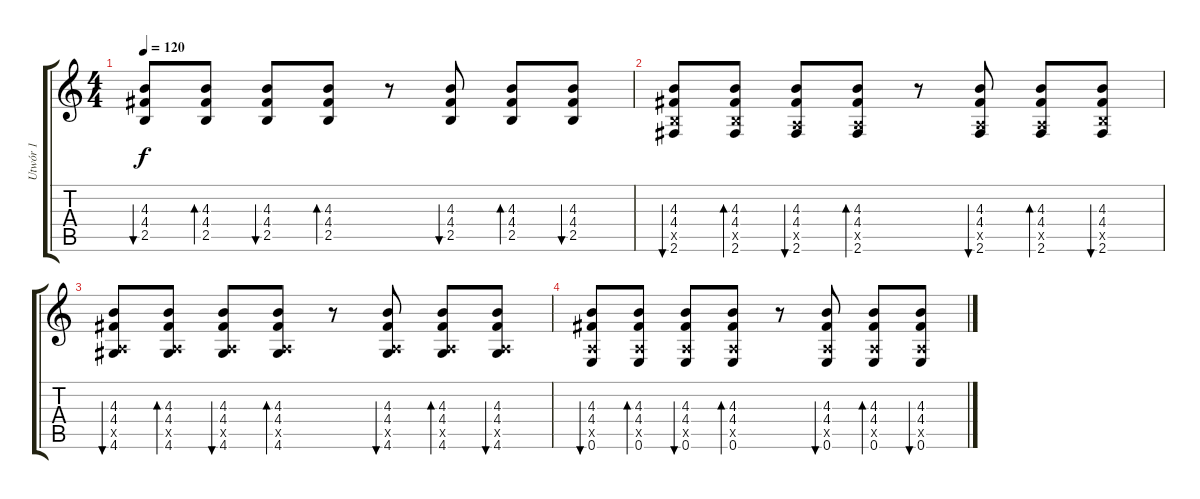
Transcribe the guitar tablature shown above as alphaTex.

\track ("Utwór 1" "Utwór 1") {instrument electricguitarclean}
\staff {score tabs}
\tuning (E4 B3 G3 D3 A2 E2) {hide}
\ts (4 4)
\tempo 120
\clef g2
\ks c
(4.3 4.4 2.5).8{bu 240 dy f instrument electricguitarclean} (4.3 4.4 2.5).8{bd 240} (4.3 4.4 2.5).8{bu 240} (4.3 4.4 2.5).8{bd 240} r.8 (4.3 4.4 2.5).8{bu 240} (4.3 4.4 2.5).8{bd 240} (4.3 4.4 2.5).8{bu 240} |
(4.3 4.4 2.5{x} 2.6).8{bu 240} (4.3 4.4 2.5{x} 2.6).8{bd 240} (4.3 4.4 0.5{x} 2.6).8{bu 240} (4.3 4.4 0.5{x} 2.6).8{bd 240} r.8 (4.3 4.4 0.5{x} 2.6).8{bu 240} (4.3 4.4 0.5{x} 2.6).8{bd 240} (4.3 4.4 2.5{x} 2.6).8{bu 240} |
(4.3 4.4 0.5{x} 4.6).8{bu 240} (4.3 4.4 0.5{x} 4.6).8{bd 240} (4.3 4.4 0.5{x} 4.6).8{bu 240} (4.3 4.4 0.5{x} 4.6).8{bd 240} r.8 (4.3 4.4 0.5{x} 4.6).8{bu 240} (4.3 4.4 0.5{x} 4.6).8{bd 240} (4.3 4.4 0.5{x} 4.6).8{bu 240} |
(4.3 4.4 0.5{x} 0.6).8{bu 240} (4.3 4.4 0.5{x} 0.6).8{bd 240} (4.3 4.4 0.5{x} 0.6).8{bu 240} (4.3 4.4 0.5{x} 0.6).8{bd 240} r.8 (4.3 4.4 0.5{x} 0.6).8{bu 240} (4.3 4.4 0.5{x} 0.6).8{bd 240} (4.3 4.4 0.5{x} 0.6).8{bu 240}
